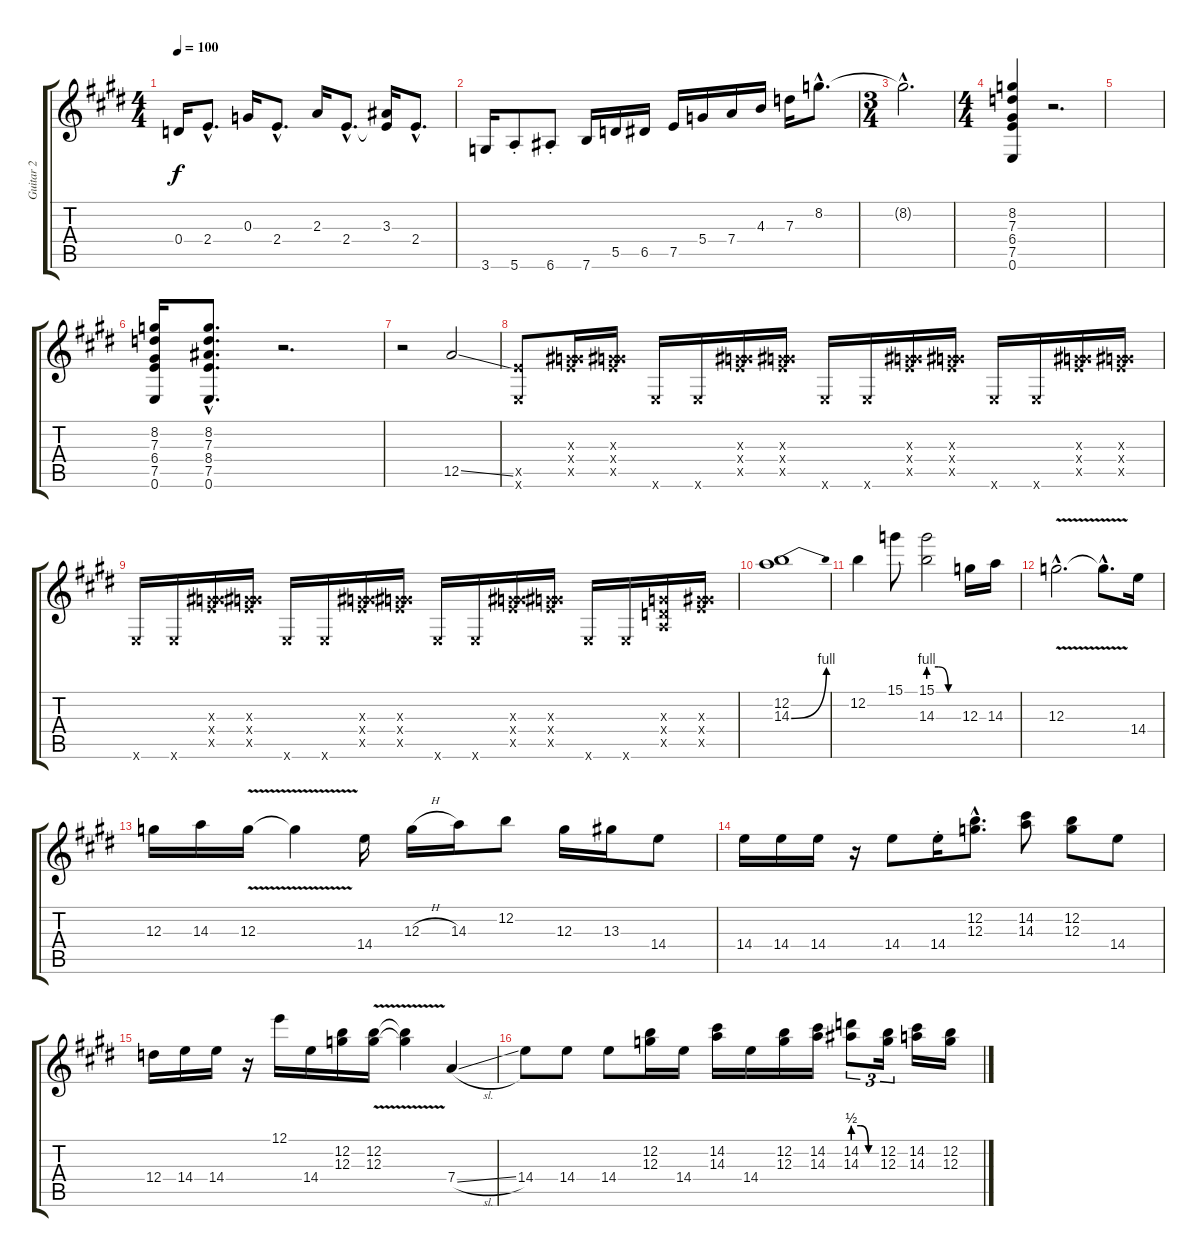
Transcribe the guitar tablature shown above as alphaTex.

\track ("Guitar 2" "Guitar 2") {instrument distortionguitar}
\staff {score tabs}
\tuning (E4 B3 G3 D3 A2 E2) {hide}
\ts (4 4)
\tempo 100
\clef g2
\ks e
0.4.16{dy f} 2.4{hac}.8{d} 0.3.16 2.4{hac}.8{d} 2.3.16 2.4{hac}.8{d} (3.3 2.4{t}).16 2.4{hac}.8{d} |
3.6.16 5.6{st}.8 6.6{st}.8 7.6.16 5.5.16 6.5.16 7.5.16 5.4.16 7.4.16 4.3.16 7.3.16 8.2{hac}.8{d} |
\ts (3 4)
8.2{hac t}.2{d} |
\ts (4 4)
(8.2 7.3 6.4 7.5 0.6).4 r.2{d} |
|
(8.2 7.3 6.4 7.5 0.6).16 (8.2{hac} 7.3{hac} 8.4{hac} 7.5{hac} 0.6{hac}).8{d} r.2{d} |
r.2 12.5{ss}.2 |
(7.5{x} 0.6{x}).8 (0.3{x} 6.4{x} 7.5{x}).16 (0.3{x} 6.4{x} 7.5{x}).16 0.6{x}.16 0.6{x}.16 (0.3{x} 6.4{x} 7.5{x}).16 (0.3{x} 6.4{x} 7.5{x}).16 0.6{x}.16 0.6{x}.16 (0.3{x} 6.4{x} 7.5{x}).16 (0.3{x} 6.4{x} 7.5{x}).16 0.6{x}.16 0.6{x}.16 (0.3{x} 6.4{x} 7.5{x}).16 (0.3{x} 6.4{x} 7.5{x}).16 |
0.6{x}.16 0.6{x}.16 (0.3{x} 6.4{x} 7.5{x}).16 (0.3{x} 6.4{x} 7.5{x}).16 0.6{x}.16 0.6{x}.16 (0.3{x} 6.4{x} 7.5{x}).16 (0.3{x} 6.4{x} 7.5{x}).16 0.6{x}.16 0.6{x}.16 (0.3{x} 6.4{x} 7.5{x}).16 (0.3{x} 6.4{x} 7.5{x}).16 0.6{x}.16 0.6{x}.16 (0.3{x} 0.4{x} 0.5{x}).16 (0.3{x} 6.4{x} 7.5{x}).16 |
(12.2 14.3{be (bend 0 0 60 4)}).1 |
12.2.4 15.1.8 (15.1 14.3{be (custom 0 4 20 4 40 0 60 0)}).2 12.3.16 14.3.16 |
12.3{v hac}.2{d} 12.3{hac t}.8{d} 14.4.16 |
12.3.16 14.3.16 12.3{v}.16 12.3{t}.4 14.4.16 12.3{h}.16 14.3.16 12.2.8 12.3.16 13.3.16 14.4.8 |
14.4.16 14.4.16 14.4.16 r.16 14.4.8 14.4{st}.16 (12.2{hac} 12.3{hac}).8{d} (14.2 14.3).8 (12.2 12.3).8 14.4.8 |
12.4.16 14.4.16 14.4.16 r.16 12.1.16 14.4.16 (12.2 12.3).16 (12.2{v} 12.3).16 (12.2{t} 12.3{t}).4 7.4{sl}.4 |
14.4.8 14.4.8 14.4.8 (12.2 12.3).16 14.4.16 (14.2 14.3).16 14.4.16 (12.2 12.3).16 (14.2 14.3).16 (14.2{be (custom 0 2 20 2 40 0 60 0)} 14.3{be (custom 0 2 20 2 40 0 60 0)}).8{tu (3 2)} (12.2 12.3).16{tu (3 2)} (14.2 14.3).16 (12.2 12.3).16
